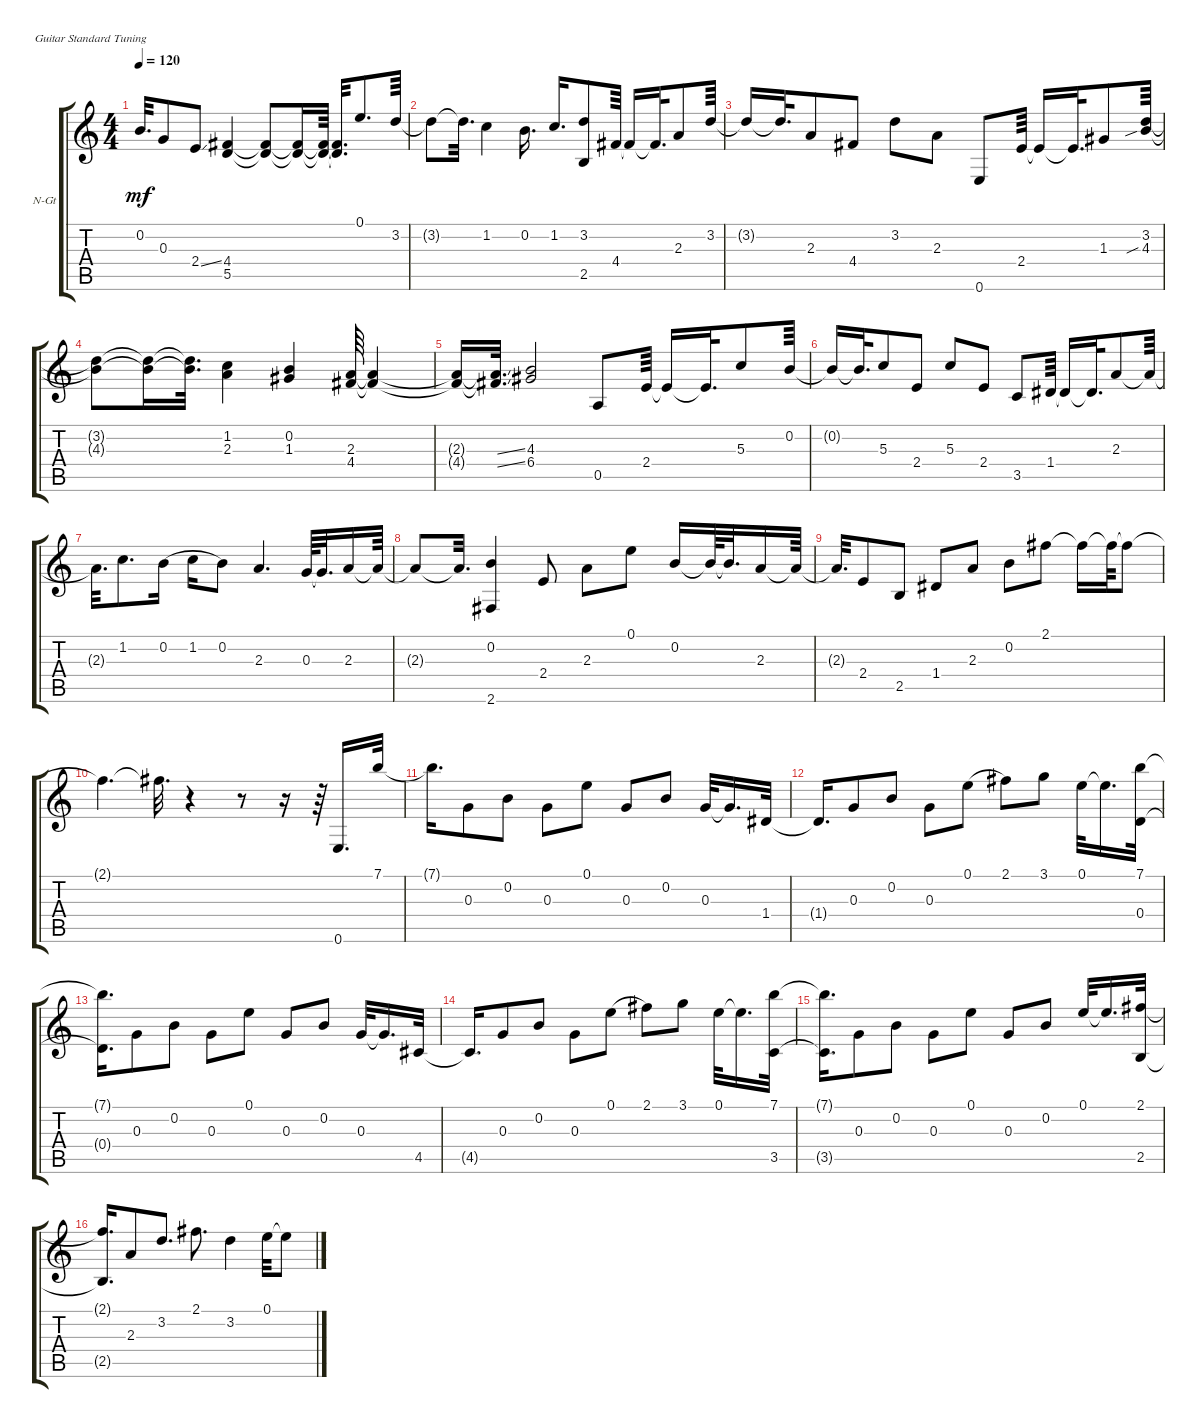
\defaultSystemsLayout 4
\bracketExtendMode groupsimilarinstruments
\firstSystemTrackNameOrientation horizontal
\otherSystemsTrackNameOrientation horizontal
\track ("Nylon Guitar" "N-Gt") {instrument acousticguitarnylon}
\staff {score tabs}
\tuning (E4 B3 G3 D3 A2 E2)
\ts (4 4)
\tempo 120
\clef g2
\ks c
0.2{t}.32{d dy mf} 0.3.8 2.4{ss}.8 (4.4 5.5).4 (4.4{t} 5.5{t}).8 (4.4{t} 5.5{t}).16 (4.4{t} 5.5{t}).64 (4.4{t} 5.5{t}).32{d} 0.1.8{d} 3.2.64 |
3.2{t}.8 3.2{t}.32{d} 1.2.4 0.2.16{d} 1.2.16{d} (3.2 2.5).8 4.4.64 4.4{t}.16 4.4{t}.32{d} 2.3.8 3.2.64 |
3.2{t}.16 3.2{t}.32{d} 2.3.8 4.4.8 3.2.8 2.3.8 0.6.8 2.4.64 2.4{t}.16 2.4{t}.32{d} 1.3.8 (3.2 4.3{sib}).64 |
(3.2{t} 4.3{t}).8 (3.2{t} 4.3{t}).16 (3.2{t} 4.3{t}).32{d} (1.2 2.3).4 (0.2 1.3).4 (2.3 4.4).64 (2.3{t} 4.4{t}).4 |
(2.3{t} 4.4{t}).16 (2.3{ss t} 4.4{ss t}).32{d} (6.4 4.3).2 0.5.8 2.4.64 2.4{t}.16 2.4{t}.32{d} 5.3.8 0.2.64 |
0.2{t}.16 0.2{t}.32{d} 5.3.8 2.4.8 5.3.8 2.4.8 3.5.8 1.4.64 1.4{t}.16 1.4{t}.32{d} 2.3.8 2.3{t}.64 |
2.3{t}.32{d} 1.2.8{d} 0.2.16{legatoorigin} 1.2.16{legatoorigin} 0.2.8 2.3.4{d} 0.3.64 0.3{t}.32{d} 2.3.16 2.3{t}.64 |
2.3{t}.8 2.3{t}.32{d} (0.2 2.6).4 2.4.8 2.3.8 0.1.8 0.2.16 0.2{t}.64 0.2{t}.32{d} 2.3.16 2.3{t}.64 |
2.3{t}.32{d} 2.4.8 2.5.8 1.4.8 2.3.8 0.2.8 2.1.8 2.1{t}.16 2.1{t}.64 2.1{t}.8 |
2.1{t}.4{d} 2.1{t}.32{d} r.4 r.8 r.16 r.64 0.6.16{d} 7.1.32 |
7.1{t}.16{d} 0.3.8 0.2.8 0.3.8 0.1.8 0.3.8 0.2.8 0.3.32 0.3{t}.16{d} 1.4.32 |
1.4{t}.16{d} 0.3.8 0.2.8 0.3.8 0.1.8{legatoorigin} 2.1.8 3.1.8 0.1.32 0.1{t}.16{d} (7.1 0.4).32 |
(7.1{t} 0.4{t}).16{d} 0.3.8 0.2.8 0.3.8 0.1.8 0.3.8 0.2.8 0.3.32 0.3{t}.16{d} 4.5.32 |
4.5{t}.16{d} 0.3.8 0.2.8 0.3.8 0.1.8{legatoorigin} 2.1.8 3.1.8 0.1.32 0.1{t}.16{d} (7.1 3.5).32 |
(7.1{t} 3.5{t}).16{d} 0.3.8 0.2.8 0.3.8 0.1.8 0.3.8 0.2.8 0.1.32 0.1{t}.16{d} (2.5 2.1).32 |
(2.5{t} 2.1{t}).16{d} 2.3.8 3.2.8{d} 2.1.8{d} 3.2.4 0.1.32 0.1{t}.8
